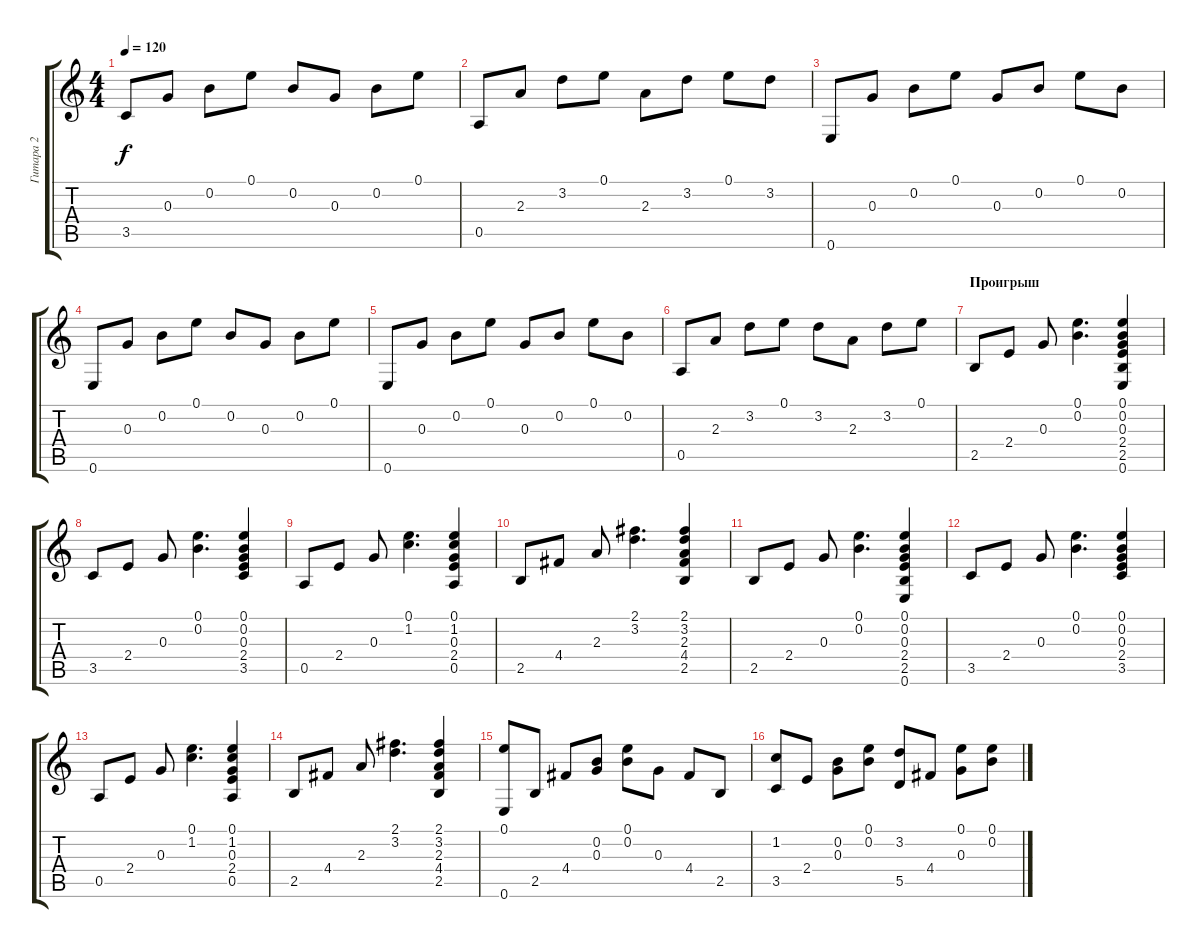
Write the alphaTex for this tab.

\track ("Гитара 2" "Гитара 2") {instrument acousticguitarsteel}
\staff {score tabs}
\tuning (E4 B3 G3 D3 A2 E2) {hide}
\ts (4 4)
\tempo 120
\clef g2
\ks c
3.5.8{dy f} 0.3.8 0.2.8 0.1.8 0.2.8 0.3.8 0.2.8 0.1.8 |
0.5.8 2.3.8 3.2.8 0.1.8 2.3.8 3.2.8 0.1.8 3.2.8 |
0.6.8 0.3.8 0.2.8 0.1.8 0.3.8 0.2.8 0.1.8 0.2.8 |
0.6.8 0.3.8 0.2.8 0.1.8 0.2.8 0.3.8 0.2.8 0.1.8 |
0.6.8 0.3.8 0.2.8 0.1.8 0.3.8 0.2.8 0.1.8 0.2.8 |
0.5.8 2.3.8 3.2.8 0.1.8 3.2.8 2.3.8 3.2.8 0.1.8 |
\section ("" "Проигрыш")
2.5.8 2.4.8 0.3.8 (0.1 0.2).4{d} (0.1 0.2 0.3 2.4 2.5 0.6).4 |
3.5.8 2.4.8 0.3.8 (0.1 0.2).4{d} (0.1 0.2 0.3 2.4 3.5).4 |
0.5.8 2.4.8 0.3.8 (0.1 1.2).4{d} (0.1 1.2 0.3 2.4 0.5).4 |
2.5.8 4.4.8 2.3.8 (2.1 3.2).4{d} (2.1 3.2 2.3 4.4 2.5).4 |
2.5.8 2.4.8 0.3.8 (0.1 0.2).4{d} (0.1 0.2 0.3 2.4 2.5 0.6).4 |
3.5.8 2.4.8 0.3.8 (0.1 0.2).4{d} (0.1 0.2 0.3 2.4 3.5).4 |
0.5.8 2.4.8 0.3.8 (0.1 1.2).4{d} (0.1 1.2 0.3 2.4 0.5).4 |
2.5.8 4.4.8 2.3.8 (2.1 3.2).4{d} (2.1 3.2 2.3 4.4 2.5).4 |
(0.1 0.6).8 2.5.8 4.4.8 (0.2 0.3).8 (0.1 0.2).8 0.3.8 4.4.8 2.5.8 |
(1.2 3.5).8 2.4.8 (0.2 0.3).8 (0.1 0.2).8 (3.2 5.5).8 4.4.8 (0.1 0.3).8 (0.1 0.2).8
